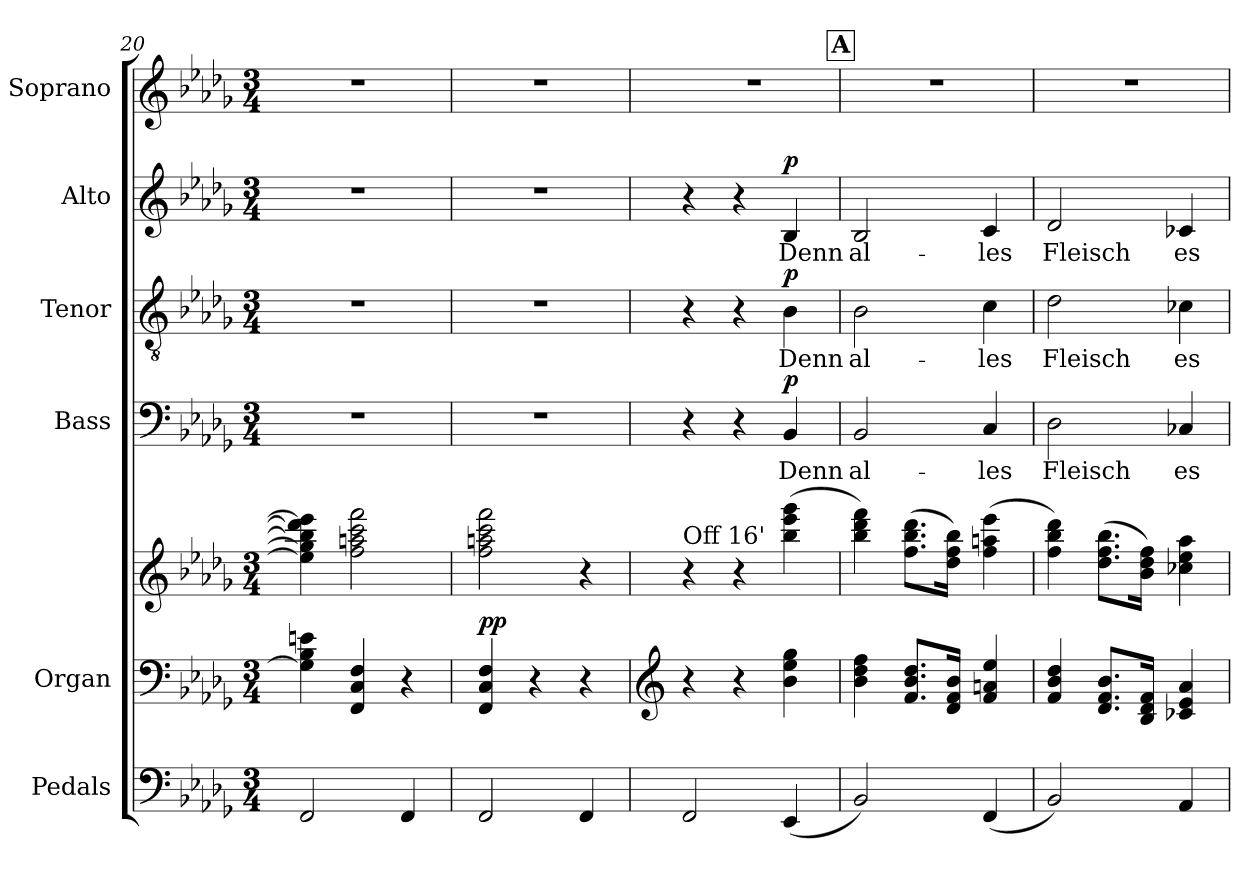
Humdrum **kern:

**kern	**kern	**kern	**dynam	**kern	**text	**dynam	**kern	**text	**dynam	**kern	**text	**dynam	**kern
*part6	*part5	*part5	*part5	*part4	*part4	*part4	*part3	*part3	*part3	*part2	*part2	*part2	*part1
*staff7	*staff6	*staff5	*staff5/6	*staff4	*staff4	*staff4	*staff3	*staff3	*staff3	*staff2	*staff2	*staff2	*staff1
*I"Pedals	*I"Organ	*	*	*I"Bass	*	*	*I"Tenor	*	*	*I"Alto	*	*	*I"Soprano
*	*I'Org.	*	*	*I'B.	*	*	*I'T.	*	*	*I'A.	*	*	*I'S.
!!LO:LB:g=z
*clefF4	*clefF4	*clefG2	*	*clefF4	*	*	*clefGv2	*	*	*clefG2	*	*	*clefG2
*	*	*	*	*	*	*	*ITrd7c12	*	*	*	*	*	*
*k[b-e-a-d-g-]	*k[b-e-a-d-g-]	*k[b-e-a-d-g-]	*	*k[b-e-a-d-g-]	*	*	*k[b-e-a-d-g-]	*	*	*k[b-e-a-d-g-]	*	*	*k[b-e-a-d-g-]
*b-:	*b-:	*b-:	*	*b-:	*	*	*b-:	*	*	*b-:	*	*	*b-:
*M3/4	*M3/4	*M3/4	*	*M3/4	*	*	*M3/4	*	*	*M3/4	*	*	*M3/4
=20	=20	=20	=20	=20	=20	=20	=20	=20	=20	=20	=20	=20	=20
!	!	!	!	!LO:N:vis=1	!	!	!LO:N:vis=1	!	!	!LO:N:vis=1	!	!	!LO:N:vis=1
2FFi/	4Gi\] 4B-i 4eni	4eei\] 4ggi] 4bb-i] 4ddd-i] 4eeei]	.	2.r	.	.	2.r	.	.	2.r	.	.	2.r
.	4FFi/ 4Ci 4Fi	2ffi\ 2aani 2ccci 2fffi	.	.	.	.	.	.	.	.	.	.	.
4FFi/	4r	.	.	.	.	.	.	.	.	.	.	.	.
=21	=21	=21	=21	=21	=21	=21	=21	=21	=21	=21	=21	=21	=21
!	!	!	!	!LO:N:vis=1	!	!	!LO:N:vis=1	!	!	!LO:N:vis=1	!	!	!LO:N:vis=1
2FFi/	4FFi/ 4Ci 4Fi	2ffi\ 2aani 2ccci 2fffi	pp	2.r	.	.	2.r	.	.	2.r	.	.	2.r
.	4r	.	.	.	.	.	.	.	.	.	.	.	.
4FFi/	4r	4r	.	.	.	.	.	.	.	.	.	.	.
=22	=22	=22	=22	=22	=22	=22	=22	=22	=22	=22	=22	=22	=22
*	*clefG2	*	*	*	*	*	*	*	*	*	*	*	*
!	!	!LO:TX:a:t=Off 16'	!	!	!	!	!	!	!	!	!	!	!
!	!	!	!	!	!	!	!	!	!	!	!	!	!LO:N:vis=1
2FFi/	4r	4r	.	4r	.	.	4r	.	.	4r	.	.	2.r
.	4r	4r	.	4r	.	.	4r	.	.	4r	.	.	.
!	!	!	!	!	!LO:LY:b:color=#000000	!	!	!	!	!	!	!	!
!	!	!	!	!	!	!	!	!LO:LY:b:color=#000000	!	!	!	!	!
!	!	!	!	!	!	!	!	!	!	!	!LO:LY:b:color=#000000	!	!
(4EE-i/	4b-i\ 4ee-i 4gg-i	(4bb-i\ 4eee-i 4ggg-i	.	4BB-i/	Denn	p	4BB-i\	Denn	p	4B-i/	Denn	p	.
!!LO:REH:place=s1:B:color=#000000:enc=box:fs=17.1407:t=A
=23	=23	=23	=23	=23	=23	=23	=23	=23	=23	=23	=23	=23	=23
!	!	!	!	!	!LO:LY:b:color=#000000	!	!	!	!	!	!	!	!
!	!	!	!	!	!	!	!	!LO:LY:b:color=#000000	!	!	!	!	!
!	!	!	!	!	!	!	!	!	!	!	!LO:LY:b:color=#000000	!	!LO:N:vis=1
2BB-i/)	4b-i\ 4dd-i 4ffi	4bb-i\ 4ddd-i 4fffi)	.	2BB-i/	al-	.	2BB-i\	al-	.	2B-i/	al-	.	2.r
.	8.fi/ 8.b-i/ 8.dd-i/L	(8.ffi\ 8.bb-i\ 8.ddd-i\L	.	.	.	.	.	.	.	.	.	.	.
.	16d-i/ 16fi/ 16b-i/Jk	16dd-i\ 16ffi\ 16bb-i\Jk)	.	.	.	.	.	.	.	.	.	.	.
!	!	!	!	!	!LO:LY:b:color=#000000	!	!	!	!	!	!	!	!
!	!	!	!	!	!	!	!	!LO:LY:b:color=#000000	!	!	!	!	!
!	!	!	!	!	!	!	!	!	!	!	!LO:LY:b:color=#000000	!	!
(4FFi/	4fi/ 4ani 4ee-i	(4ffi\ 4aani 4eee-i	.	4Ci/	-les	.	4Ci\	-les	.	4ci/	-les	.	.
=24	=24	=24	=24	=24	=24	=24	=24	=24	=24	=24	=24	=24	=24
!	!	!	!	!	!LO:LY:b:color=#000000	!	!	!	!	!	!	!	!
!	!	!	!	!	!	!	!	!LO:LY:b:color=#000000	!	!	!	!	!
!	!	!	!	!	!	!	!	!	!	!	!LO:LY:b:color=#000000	!	!LO:N:vis=1
2BB-i/)	4fi/ 4b-i 4dd-i	4ffi\ 4bb-i 4ddd-i)	.	2D-i\	Fleisch	.	2D-i\	Fleisch	.	2d-i/	Fleisch	.	2.r
.	8.d-i/ 8.fi/ 8.b-i/L	(8.dd-i\ 8.ffi\ 8.bb-i\L	.	.	.	.	.	.	.	.	.	.	.
.	16B-i/ 16d-i/ 16fi/Jk	16b-i\ 16dd-i\ 16ffi\Jk)	.	.	.	.	.	.	.	.	.	.	.
!	!	!	!	!	!LO:LY:b:color=#000000	!	!	!	!	!	!	!	!
!	!	!	!	!	!	!	!	!LO:LY:b:color=#000000	!	!	!	!	!
!	!	!	!	!	!	!	!	!	!	!	!LO:LY:b:color=#000000	!	!
4AA-i/	4c-Xi/ 4e-i 4a-i	4cc-Xi\ 4ee-i 4aa-i	.	4C-Xi/	es	.	4C-Xi\	es	.	4c-Xi/	es	.	.
=	=	=	=	=	=	=	=	=	=	=	=	=	=
*-	*-	*-	*-	*-	*-	*-	*-	*-	*-	*-	*-	*-	*-
